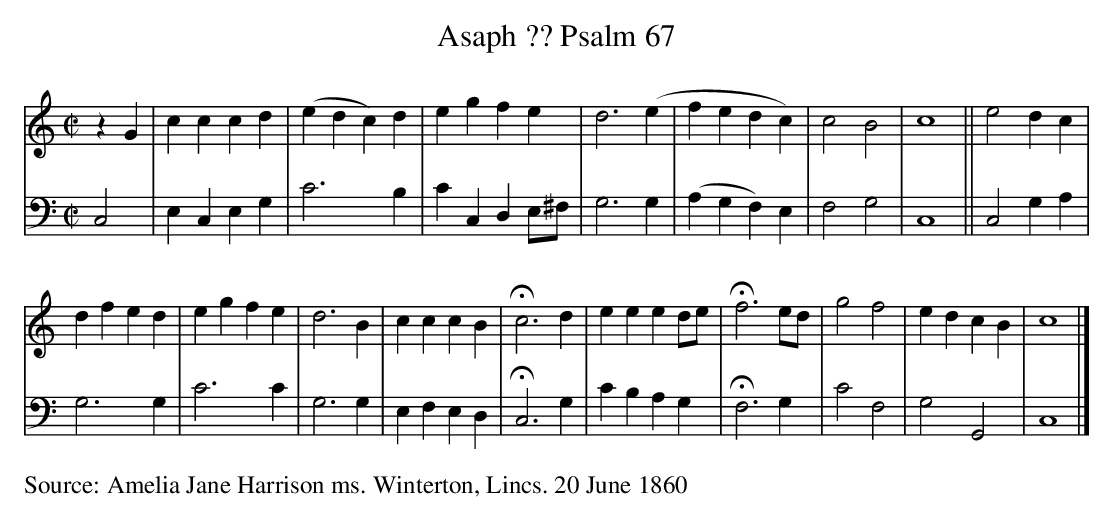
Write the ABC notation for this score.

X:1
T: Asaph ?? Psalm 67
M:C|
L:1/4
K:C
V:1
V:2 clef=bass octave=-2
V:1
zG|cccd|(edc)d|egfe|d3(e|fedc)|c2B2|c4||e2dc|
dfed|egfe|d3B|cccB|!fermata!c3d|eeed/e/|!fermata!f3e/d/|g2f2|edcB|c4|]
V:2
c2|eceg|c'3b|c'cde/^f/|g3g|(agf)e|f2g2|c4||c2ga|
g3g|c'3c'|g3g|efed|!fermata!c3g|c'bag|!fermata!f3g|c'2f2|g2G2|c4|]
